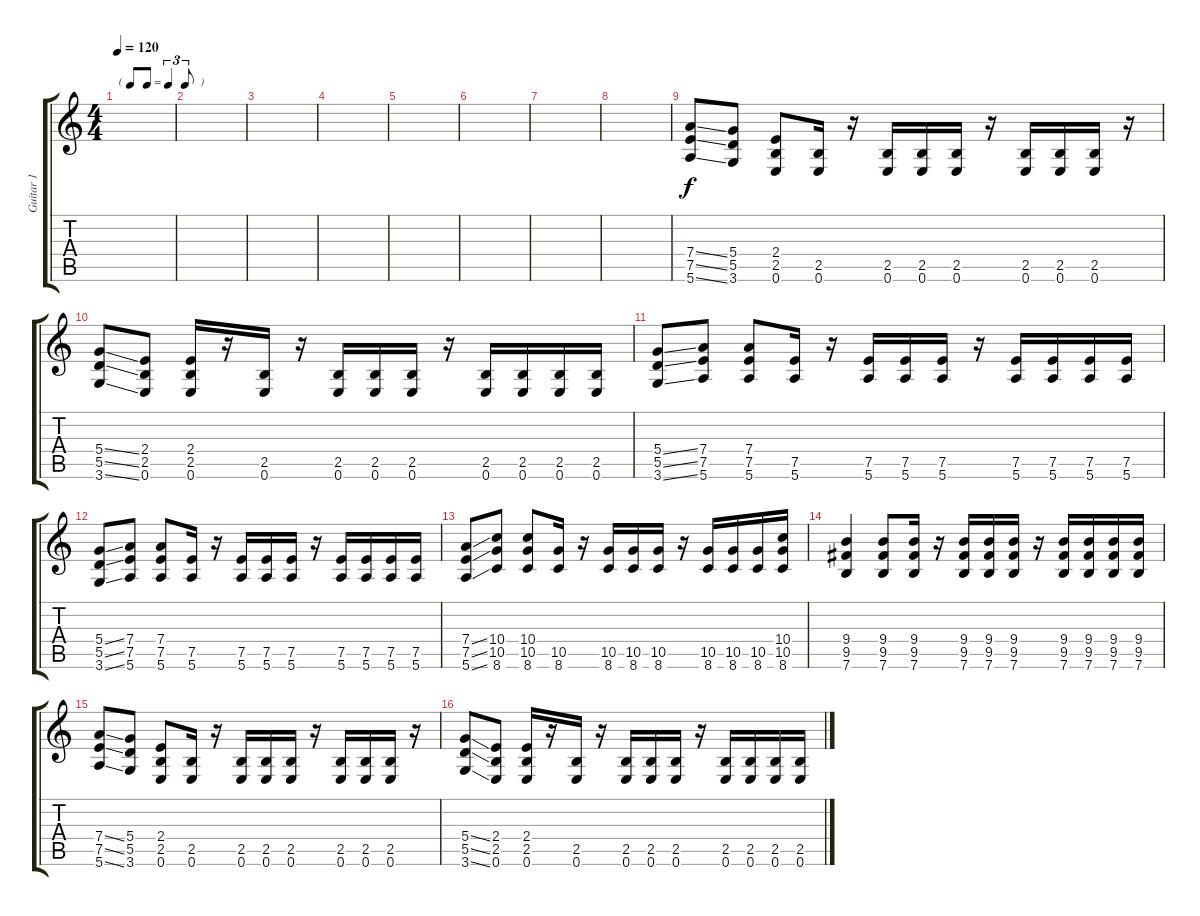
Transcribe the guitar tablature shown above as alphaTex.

\track ("Guitar 1" "Guitar 1") {instrument distortionguitar}
\staff {score tabs}
\tuning (E4 B3 G3 D3 A2 E2) {hide}
\ts (4 4)
\tf triplet8th
\tempo 120
\clef g2
\ks c
|
|
|
|
|
|
|
|
(7.4{ss} 7.5{ss} 5.6{ss}).8 (5.4 5.5 3.6).8 (2.4 2.5 0.6).8 (2.5 0.6).16 r.16 (2.5 0.6).16 (2.5 0.6).16 (2.5 0.6).16 r.16 (2.5 0.6).16 (2.5 0.6).16 (2.5 0.6).16 r.16 |
(5.4{ss} 5.5{ss} 3.6{ss}).8 (2.4 2.5 0.6).8 (2.4 2.5 0.6).16 r.16 (2.5 0.6).16 r.16 (2.5 0.6).16 (2.5 0.6).16 (2.5 0.6).16 r.16 (2.5 0.6).16 (2.5 0.6).16 (2.5 0.6).16 (2.5 0.6).16 |
(5.4{ss} 5.5{ss} 3.6{ss}).8 (7.4 7.5 5.6).8 (7.4 7.5 5.6).8 (7.5 5.6).16 r.16 (7.5 5.6).16 (7.5 5.6).16 (7.5 5.6).16 r.16 (7.5 5.6).16 (7.5 5.6).16 (7.5 5.6).16 (7.5 5.6).16 |
(5.4{ss} 5.5{ss} 3.6{ss}).8 (7.4 7.5 5.6).8 (7.4 7.5 5.6).8 (7.5 5.6).16 r.16 (7.5 5.6).16 (7.5 5.6).16 (7.5 5.6).16 r.16 (7.5 5.6).16 (7.5 5.6).16 (7.5 5.6).16 (7.5 5.6).16 |
(7.4{ss} 7.5{ss} 5.6{ss}).8 (10.4 10.5 8.6).8 (10.4 10.5 8.6).8 (10.5 8.6).16 r.16 (10.5 8.6).16 (10.5 8.6).16 (10.5 8.6).16 r.16 (10.5 8.6).16 (10.5 8.6).16 (10.5 8.6).16 (10.4 10.5 8.6).16 |
(9.4 9.5 7.6).4 (9.4 9.5 7.6).8 (9.4 9.5 7.6).16 r.16 (9.4 9.5 7.6).16 (9.4 9.5 7.6).16 (9.4 9.5 7.6).16 r.16 (9.4 9.5 7.6).16 (9.4 9.5 7.6).16 (9.4 9.5 7.6).16 (9.4 9.5 7.6).16 |
(7.4{ss} 7.5{ss} 5.6{ss}).8 (5.4 5.5 3.6).8 (2.4 2.5 0.6).8 (2.5 0.6).16 r.16 (2.5 0.6).16 (2.5 0.6).16 (2.5 0.6).16 r.16 (2.5 0.6).16 (2.5 0.6).16 (2.5 0.6).16 r.16 |
(5.4{ss} 5.5{ss} 3.6{ss}).8 (2.4 2.5 0.6).8 (2.4 2.5 0.6).16 r.16 (2.5 0.6).16 r.16 (2.5 0.6).16 (2.5 0.6).16 (2.5 0.6).16 r.16 (2.5 0.6).16 (2.5 0.6).16 (2.5 0.6).16 (2.5 0.6).16
